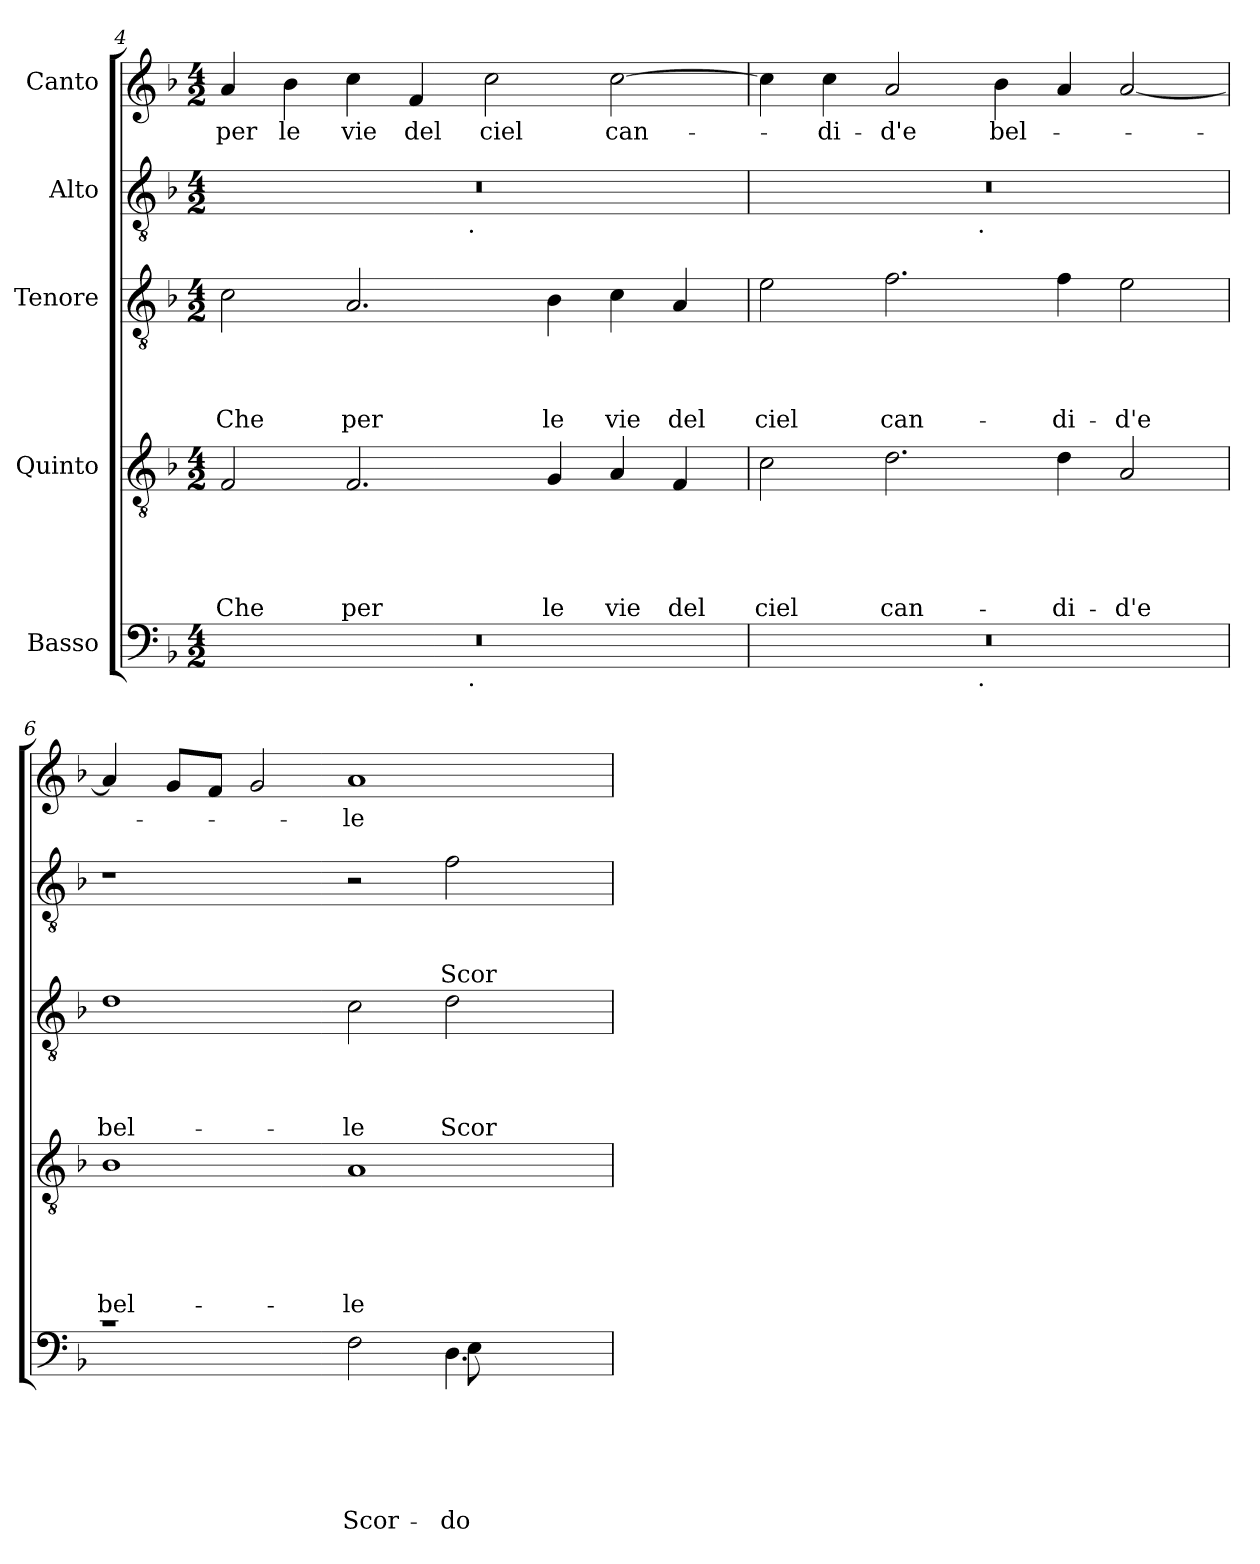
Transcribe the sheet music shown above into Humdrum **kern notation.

**kern	**text	**text	**text	**text	**text	**text	**kern	**text	**text	**text	**text	**text	**kern	**text	**text	**text	**text	**kern	**text	**text	**text	**kern	**text
*part5	*part5	*part5	*part5	*part5	*part5	*part5	*part4	*part4	*part4	*part4	*part4	*part4	*part3	*part3	*part3	*part3	*part3	*part2	*part2	*part2	*part2	*part1	*part1
*staff5	*staff5	*staff5	*staff5	*staff5	*staff5	*staff5	*staff4	*staff4	*staff4	*staff4	*staff4	*staff4	*staff3	*staff3	*staff3	*staff3	*staff3	*staff2	*staff2	*staff2	*staff2	*staff1	*staff1
*I"Basso	*	*	*	*	*	*	*I"Quinto	*	*	*	*	*	*I"Tenore	*	*	*	*	*I"Alto	*	*	*	*I"Canto	*
*clefF4	*	*	*	*	*	*	*clefGv2	*	*	*	*	*	*clefGv2	*	*	*	*	*clefGv2	*	*	*	*clefG2	*
*k[b-]	*	*	*	*	*	*	*k[b-]	*	*	*	*	*	*k[b-]	*	*	*	*	*k[b-]	*	*	*	*k[b-]	*
*F:	*	*	*	*	*	*	*F:	*	*	*	*	*	*F:	*	*	*	*	*F:	*	*	*	*F:	*
*M4/2	*	*	*	*	*	*	*M4/2	*	*	*	*	*	*M4/2	*	*	*	*	*M4/2	*	*	*	*M4/2	*
=4	=4	=4	=4	=4	=4	=4	=4	=4	=4	=4	=4	=4	=4	=4	=4	=4	=4	=4	=4	=4	=4	=4	=4
!	!	!	!	!	!	!	!	!	!	!	!	!LO:LY:b	!	!	!	!	!LO:LY:b	!	!	!	!	!	!LO:LY:b
*^	*	*	*	*	*	*	*	*	*	*	*	*	*	*	*	*	*	*^	*	*	*	*	*
0r	2ryy	.	.	.	.	.	.	2F/	.	.	.	.	Che	2c\	.	.	.	Che	0r	2ryy	.	.	.	4a/	per
!	!	!	!	!	!	!	!	!	!	!	!	!	!	!	!	!	!	!	!	!	!	!	!	!	!LO:LY:b
.	.	.	.	.	.	.	.	.	.	.	.	.	.	.	.	.	.	.	.	.	.	.	.	4b-\	le
!	!	!	!	!	!	!	!	!	!	!	!	!	!LO:LY:b	!	!	!	!	!LO:LY:b	!	!	!	!	!	!	!LO:LY:b
.	4...ryy	.	.	.	.	.	.	2.F/	.	.	.	.	per	2.A/	.	.	.	per	.	4...ryy	.	.	.	4cc\	vie
!	!	!	!	!	!	!	!	!	!	!	!	!	!	!	!	!	!	!	!	!	!	!	!	!	!LO:LY:b
.	.	.	.	.	.	.	.	.	.	.	.	.	.	.	.	.	.	.	.	.	.	.	.	4f/	del
!	!	!	!	!	!	!	!	!	!	!	!	!	!	!	!	!	!	!	!	!LO:TX:b:t=.	!	!	!	!	!
!	!LO:TX:b:t=.	!	!	!	!	!	!	!	!	!	!	!	!	!	!	!	!	!	!	!	!	!	!	!	!
.	1ryy	.	.	.	.	.	.	.	.	.	.	.	.	.	.	.	.	.	.	1ryy	.	.	.	.	.
!	!	!	!	!	!	!	!	!	!	!	!	!	!	!	!	!	!	!	!	!	!	!	!	!	!LO:LY:b
.	.	.	.	.	.	.	.	.	.	.	.	.	.	.	.	.	.	.	.	.	.	.	.	2cc\	ciel
!	!	!	!	!	!	!	!	!	!	!	!	!	!LO:LY:b	!	!	!	!	!LO:LY:b	!	!	!	!	!	!	!
.	.	.	.	.	.	.	.	4G/	.	.	.	.	le	4B-\	.	.	.	le	.	.	.	.	.	.	.
!	!	!	!	!	!	!	!	!	!	!	!	!	!LO:LY:b	!	!	!	!	!LO:LY:b	!	!	!	!	!	!	!LO:LY:b
.	.	.	.	.	.	.	.	4A/	.	.	.	.	vie	4c\	.	.	.	vie	.	.	.	.	.	[<2cc\	can-
!	!	!	!	!	!	!	!	!	!	!	!	!	!LO:LY:b	!	!	!	!	!LO:LY:b	!	!	!	!	!	!	!
.	.	.	.	.	.	.	.	4F/	.	.	.	.	del	4A/	.	.	.	del	.	.	.	.	.	.	.
.	32ryy	.	.	.	.	.	.	.	.	.	.	.	.	.	.	.	.	.	.	32ryy	.	.	.	.	.
!!LO:LB:g=z
=5	=5	=5	=5	=5	=5	=5	=5	=5	=5	=5	=5	=5	=5	=5	=5	=5	=5	=5	=5	=5	=5	=5	=5	=5	=5
!	!	!	!	!	!	!	!	!	!	!	!	!	!LO:LY:b	!	!	!	!	!LO:LY:b	!	!	!	!	!	!	!
0r	2ryy	.	.	.	.	.	.	2c\	.	.	.	.	ciel	2e\	.	.	.	ciel	0r	2ryy	.	.	.	4cc\]	.
!	!	!	!	!	!	!	!	!	!	!	!	!	!	!	!	!	!	!	!	!	!	!	!	!	!LO:LY:b
.	.	.	.	.	.	.	.	.	.	.	.	.	.	.	.	.	.	.	.	.	.	.	.	4cc\	-di-
!	!	!	!	!	!	!	!	!	!	!	!	!	!LO:LY:b	!	!	!	!	!LO:LY:b	!	!	!	!	!	!	!LO:LY:b
.	4...ryy	.	.	.	.	.	.	2.d\	.	.	.	.	can-	2.f\	.	.	.	can-	.	4...ryy	.	.	.	2a/	-d'e
!	!	!	!	!	!	!	!	!	!	!	!	!	!	!	!	!	!	!	!	!LO:TX:b:t=.	!	!	!	!	!
!	!LO:TX:b:t=.	!	!	!	!	!	!	!	!	!	!	!	!	!	!	!	!	!	!	!	!	!	!	!	!
.	1ryy	.	.	.	.	.	.	.	.	.	.	.	.	.	.	.	.	.	.	1ryy	.	.	.	.	.
!	!	!	!	!	!	!	!	!	!	!	!	!	!	!	!	!	!	!	!	!	!	!	!	!	!LO:LY:b
.	.	.	.	.	.	.	.	.	.	.	.	.	.	.	.	.	.	.	.	.	.	.	.	4b-\	bel-
!	!	!	!	!	!	!	!	!	!	!	!	!	!LO:LY:b	!	!	!	!	!LO:LY:b	!	!	!	!	!	!	!
.	.	.	.	.	.	.	.	4d\	.	.	.	.	-di-	4f\	.	.	.	-di-	.	.	.	.	.	4a/	.
!	!	!	!	!	!	!	!	!	!	!	!	!	!LO:LY:b	!	!	!	!	!LO:LY:b	!	!	!	!	!	!	!
.	.	.	.	.	.	.	.	2A/	.	.	.	.	-d'e	2e\	.	.	.	-d'e	.	.	.	.	.	[<2a/	.
.	32ryy	.	.	.	.	.	.	.	.	.	.	.	.	.	.	.	.	.	.	32ryy	.	.	.	.	.
=6	=6	=6	=6	=6	=6	=6	=6	=6	=6	=6	=6	=6	=6	=6	=6	=6	=6	=6	=6	=6	=6	=6	=6	=6	=6
!	!	!	!	!	!	!	!	!	!	!	!	!	!LO:LY:b	!	!	!	!	!LO:LY:b	!	!	!	!	!	!	!
*	*	*	*	*	*	*	*	*	*	*	*	*	*	*	*	*	*	*	*v	*v	*	*	*	*	*
1rc	1.ryy	.	.	.	.	.	.	1B-	.	.	.	.	bel-	1d	.	.	.	bel-	1r	.	.	.	4a/]	.
.	.	.	.	.	.	.	.	.	.	.	.	.	.	.	.	.	.	.	.	.	.	.	8g/L	.
.	.	.	.	.	.	.	.	.	.	.	.	.	.	.	.	.	.	.	.	.	.	.	8f/J	.
.	.	.	.	.	.	.	.	.	.	.	.	.	.	.	.	.	.	.	.	.	.	.	2g/	.
!	!	!	!	!	!	!	!LO:LY:b	!	!	!	!	!	!LO:LY:b	!	!	!	!	!LO:LY:b	!	!	!	!	!	!LO:LY:b
2F\	.	.	.	.	.	.	Scor-	1A	.	.	.	.	-le	2c\	.	.	.	-le	2r	.	.	.	1a	-le
!	!	!	!	!	!	!	!LO:LY:b	!	!	!	!	!	!	!	!	!	!	!	!	!	!	!	!	!
!	!	!	!	!	!	!	!LO:LY:b	!	!	!	!	!	!	!	!	!	!	!LO:LY:b	!	!	!	!LO:LY:b	!	!
4.D\	8E\	.	.	.	.	.	-do	.	.	.	.	.	.	2d\	.	.	.	Scor-	2f\	.	.	Scor-	.	.
.	8ryy	.	.	.	.	.	.	.	.	.	.	.	.	.	.	.	.	.	.	.	.	.	.	.
.	4ryy	.	.	.	.	.	.	.	.	.	.	.	.	.	.	.	.	.	.	.	.	.	.	.
8ryy	.	.	.	.	.	.	.	.	.	.	.	.	.	.	.	.	.	.	.	.	.	.	.	.
*v	*v	*	*	*	*	*	*	*	*	*	*	*	*	*	*	*	*	*	*	*	*	*	*	*
=	=	=	=	=	=	=	=	=	=	=	=	=	=	=	=	=	=	=	=	=	=	=	=
*-	*-	*-	*-	*-	*-	*-	*-	*-	*-	*-	*-	*-	*-	*-	*-	*-	*-	*-	*-	*-	*-	*-	*-
